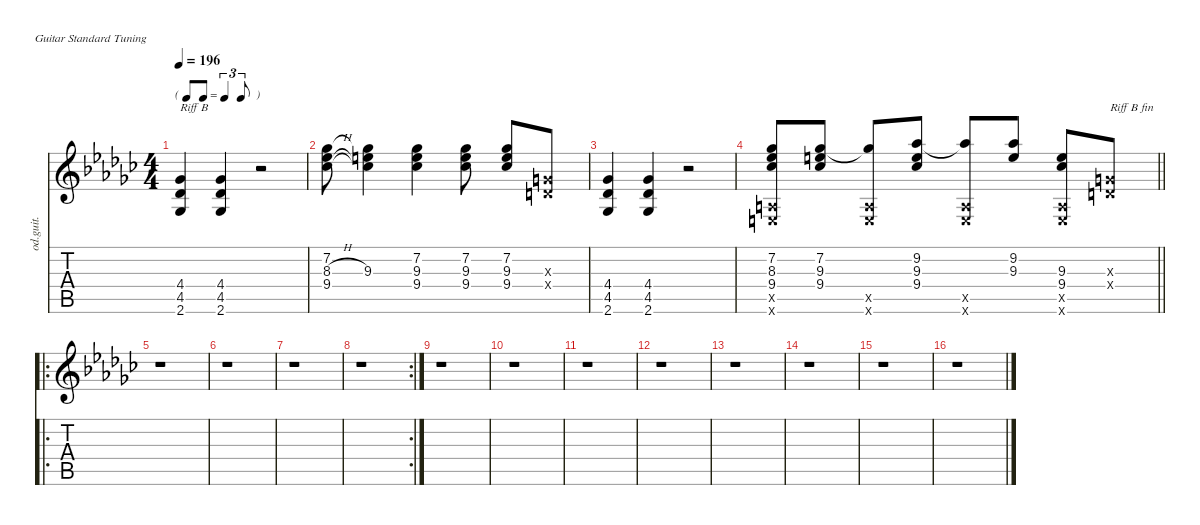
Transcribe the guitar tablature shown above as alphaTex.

\defaultSystemsLayout 4
\hideDynamics
\bracketExtendMode nobrackets
\otherSystemsTrackNameOrientation horizontal
\track ("Guitare 2" "od.guit.") {defaultSystemsLayout 4 instrument overdrivenguitar}
\staff {score tabs}
\tuning (E4 B3 G3 D3 A2 E2)
\ts (4 4)
\tf triplet8th
\tempo 196
\clef g2
\ks gb
(4.4{acc b} 4.5{acc b} 2.6{acc b}).4{txt "Riff B" dy f beam Up} (4.4{acc b} 4.5{acc b} 2.6{acc b}).4{beam Up} r.2{beam Up} |
(7.2{acc b} 8.3{h acc b} 9.4{acc b}).8{beam Down} (9.3{acc forcenatural} 7.2{t acc b} 9.4{t acc b}).4{beam Down} (7.2{acc b} 9.3{acc forcenatural} 9.4{acc b}).4{beam Down} (7.2{acc b} 9.3{acc forcenatural} 9.4{acc b}).8{beam Down} (7.2{acc b} 9.3{acc forcenatural} 9.4{acc b}).8{beam Up} (0.3{x acc forcenatural} 0.4{x acc forcenatural}).8{beam Up} |
(4.4{acc b} 4.5{acc b} 2.6{acc b}).4{beam Up} (4.4{acc b} 4.5{acc b} 2.6{acc b}).4{beam Up} r.2{beam Up} |
\barLineRight lightlight
(7.2{acc b} 8.3{acc b} 9.4{acc b} 0.5{x acc forcenatural} 0.6{x acc forcenatural}).8{beam Up} (7.2{acc b} 9.3{acc forcenatural} 9.4{acc b}).8{beam Up} (7.2{t acc b} 0.5{x acc forcenatural} 0.6{x acc forcenatural}).8{beam Up} (9.2{acc b} 9.3{acc forcenatural} 9.4{acc b}).8{beam Up} (9.2{t acc b} 0.5{x acc forcenatural} 0.6{x acc forcenatural}).8{beam Up} (9.2{acc b} 9.3{acc forcenatural}).8{beam Up} (9.3{acc forcenatural} 9.4{acc b} 0.5{x acc forcenatural} 0.6{x acc forcenatural}).8{beam Up} (0.3{x acc forcenatural} 0.4{x acc forcenatural}).8{txt "Riff B fin" beam Up} |
\ro
r.1{beam Down} |
r.1{beam Down} |
r.1{beam Down} |
\rc 2
r.1{beam Down} |
r.1{beam Down} |
r.1{beam Down} |
r.1{beam Down} |
r.1{beam Down} |
r.1{beam Down} |
r.1{beam Down} |
r.1{beam Down} |
r.1{beam Down}
